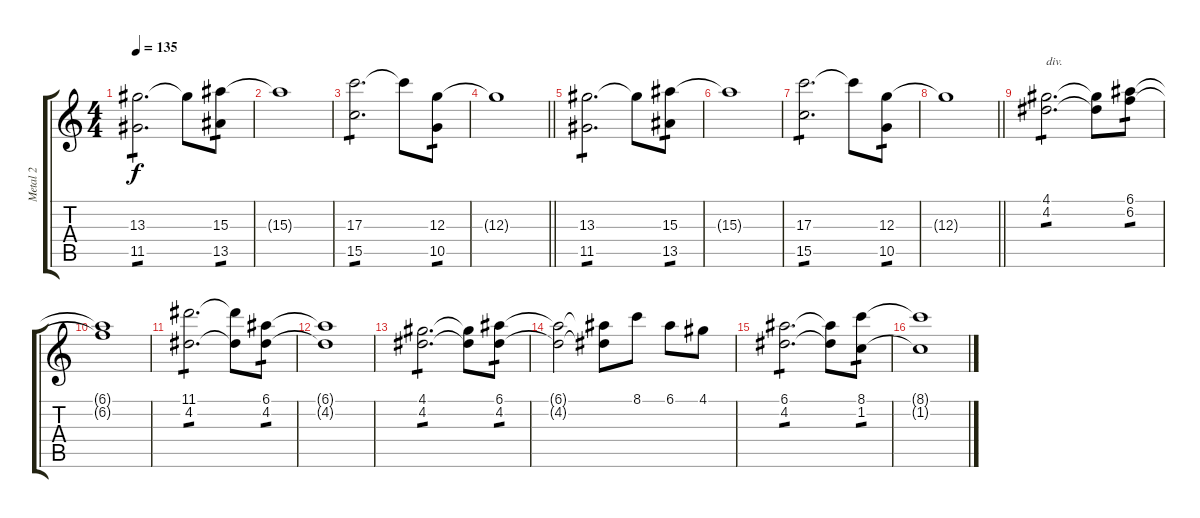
\track ("Metal 2" "Metal 2") {instrument electricguitarjazz}
\staff {score tabs}
\tuning (E4 B3 G3 D3 A2 E2) {hide}
\ts (4 4)
\tempo 135
\clef g2
\ks c
(13.3 11.5).2{d tp 1 dy f} 13.3{t}.8 (15.3 13.5).8{tp 1} |
15.3{t}.1 |
(17.3 15.5).2{d tp 1} 17.3{t}.8 (12.3 10.5).8{tp 1} |
\barLineRight lightlight
12.3{t}.1 |
(13.3 11.5).2{d tp 1} 13.3{t}.8 (15.3 13.5).8{tp 1} |
15.3{t}.1 |
(17.3 15.5).2{d tp 1} 17.3{t}.8 (12.3 10.5).8{tp 1} |
\barLineRight lightlight
12.3{t}.1 |
(4.1 4.2).2{d txt "div." tp 1} (4.1{t} 4.2{t}).8 (6.1 6.2).8{tp 1} |
(6.1{t} 6.2{t}).1 |
(11.1 4.2).2{d tp 1} (11.1{t} 4.2{t}).8 (6.1 4.2).8{tp 1} |
(6.1{t} 4.2{t}).1 |
(4.1 4.2).2{d tp 1} (4.1{t} 4.2{t}).8 (6.1 4.2).8{tp 1} |
(6.1{t} 4.2{t}).2 (6.1{t} 4.2{t}).8 8.1.8 6.1.8 4.1.8 |
(6.1 4.2).2{d tp 1} (6.1{t} 4.2{t}).8 (8.1 1.2).8{tp 1} |
(8.1{t} 1.2{t}).1
